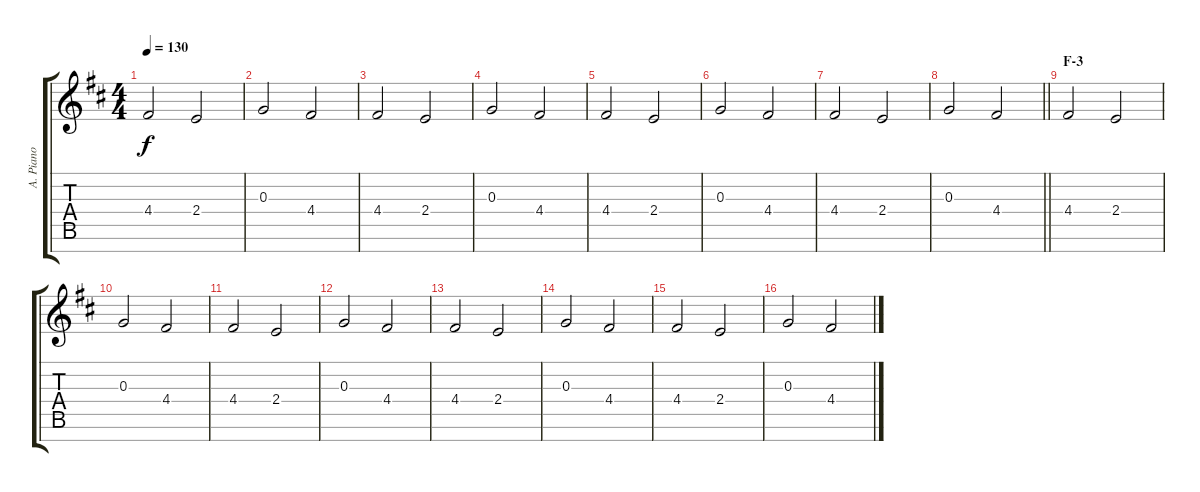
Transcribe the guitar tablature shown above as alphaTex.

\track ("A. Piano" "A. Piano") {instrument acousticgrandpiano}
\staff {score tabs}
\tuning (E5 B4 G4 D4 A3 E3 B2) {hide}
\ts (4 4)
\tempo 130
\clef g2
\ks d
4.4.2{dy f} 2.4.2 |
0.3.2 4.4.2 |
4.4.2 2.4.2 |
0.3.2 4.4.2 |
4.4.2 2.4.2 |
0.3.2 4.4.2 |
4.4.2 2.4.2 |
\barLineRight lightlight
0.3.2 4.4.2 |
\section ("" "F-3")
4.4.2 2.4.2 |
0.3.2 4.4.2 |
4.4.2 2.4.2 |
0.3.2 4.4.2 |
4.4.2 2.4.2 |
0.3.2 4.4.2 |
4.4.2 2.4.2 |
0.3.2 4.4.2
